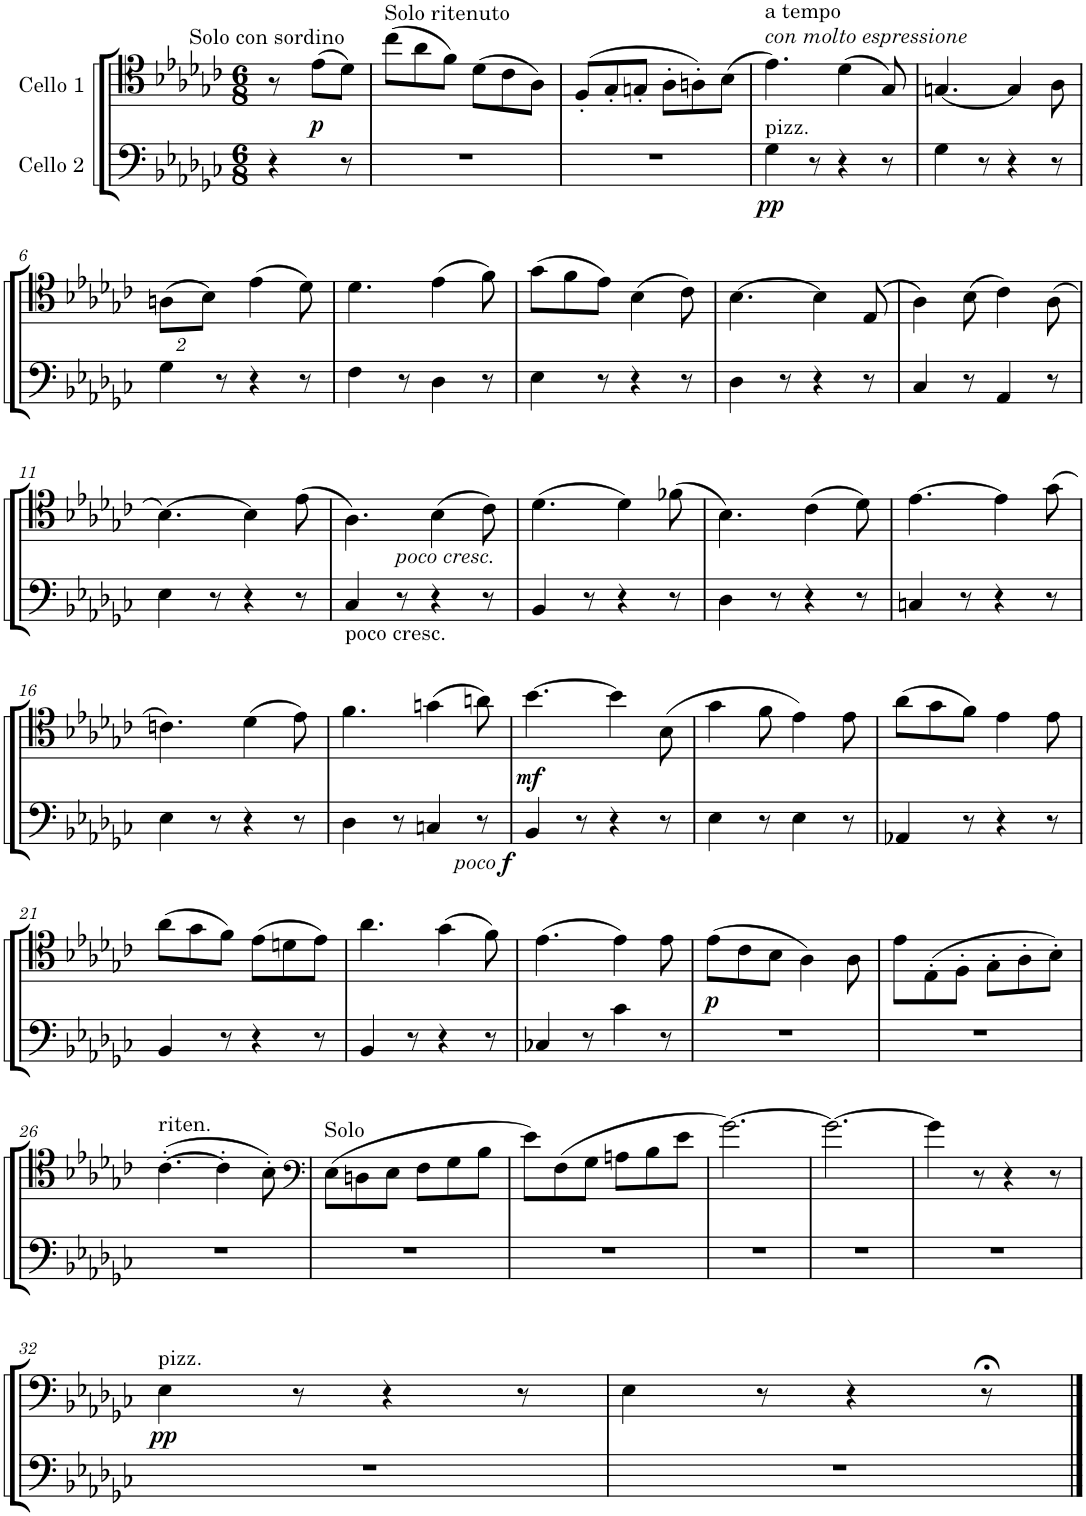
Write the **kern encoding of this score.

**kern	**dynam	**kern	**dynam
*part2	*part2	*part1	*part1
*staff2	*staff2	*staff1	*staff1
*I"Cello 2	*	*I"Cello 1	*
*clefF4	*	*clefC4	*
*k[b-e-a-d-g-c-]	*	*k[b-e-a-d-g-c-]	*
*M6/8	*	*M6/8	*
=1	=1	=1	=1
!	!	!LO:TX:a:t=Solo con sordino	!
4r	.	8r	.
!	!	!	!LO:DY:b
.	.	(8e-\L	p
8r	.	8d-\J)	.
=2	=2	=2	=2
!	!	!LO:TX:a:t=Solo ritenuto	!
2.r	.	(8cc-\L	.
.	.	8a-\	.
.	.	8f\J)	.
.	.	(8d-\L	.
.	.	8c-\	.
.	.	8A-\J)	.
=3	=3	=3	=3
2.r	.	(8F'/L	.
.	.	8G-'/	.
.	.	8Gn'/J	.
.	.	8A-'\L	.
.	.	8An'\)	.
.	.	(8B-\J	.
=4	=4	=4	=4
!	!	!LO:TX:a:i:t=con molto espressione	!
!	!	!LO:TX:a:t=a tempo	!
!LO:TX:a:t=pizz.	!	!	!
!	!LO:DY:b	!	!
4G-\	pp	4.e-\)	.
8r	.	.	.
4r	.	(4d-\	.
8r	.	8G-/)	.
=5	=5	=5	=5
4G-\	.	[4.Gn/	.
8r	.	.	.
4r	.	4G/]	.
8r	.	8A-\	.
!!LO:LB:g=z
=6	=6	=6	=6
*	*	*Xbrackettup	*
4G-\	.	(16%3An\L	.
.	.	16%3B-\J)	.
8r	.	.	.
4r	.	(4e-\	.
8r	.	8d-\)	.
=7	=7	=7	=7
4F\	.	4.d-\	.
8r	.	.	.
4D-\	.	(4e-\	.
8r	.	8f\)	.
=8	=8	=8	=8
4E-\	.	(8g-\L	.
.	.	8f\	.
8r	.	8e-\J)	.
4r	.	(4B-\	.
8r	.	8c-\)	.
=9	=9	=9	=9
4D-\	.	[4.B-\	.
8r	.	.	.
4r	.	4B-\]	.
8r	.	(8E-/	.
=10	=10	=10	=10
4C-/	.	4A-\)	.
8r	.	(8B-\	.
4AA-/	.	4c-\)	.
8r	.	(8A-\	.
!!LO:LB:g=z
=11	=11	=11	=11
4E-\	.	[4.B-\)	.
8r	.	.	.
4r	.	4B-\]	.
8r	.	(8e-\	.
=12	=12	=12	=12
!LO:TX:b:t=poco cresc.	!	!	!
4C-/	.	4.A-\)	.
8r	.	.	.
!	!	!LO:TX:b:i:t=poco cresc.	!
4r	.	(4B-\	.
8r	.	8c-\)	.
=13	=13	=13	=13
4BB-/	.	(4.d-\	.
8r	.	.	.
4r	.	4d-\)	.
8r	.	(8f-X\	.
=14	=14	=14	=14
4D-\	.	4.B-\)	.
8r	.	.	.
4r	.	(4c-\	.
8r	.	8d-\)	.
=15	=15	=15	=15
4Cn/	.	[4.e-\	.
8r	.	.	.
4r	.	4e-\]	.
8r	.	(8g-\	.
!!LO:LB:g=z
=16	=16	=16	=16
4E-\	.	4.cn\)	.
8r	.	.	.
4r	.	(4d-\	.
8r	.	8e-\)	.
=17	=17	=17	=17
4D-\	.	4.f\	.
8r	.	.	.
4Cn/	.	(4gn\	.
8r	.	8an\)	.
=18	=18	=18	=18
!	!LO:DY:b	!	!
!	!LO:DY:n=1:b	!	!LO:DY:b
4BB-/	other-dynamics f	[4.b-\	mf
8r	.	.	.
4r	.	4b-\]	.
8r	.	(8B-\	.
=19	=19	=19	=19
4E-\	.	4g-\	.
8r	.	8f\	.
4E-\	.	4e-\)	.
8r	.	8e-\	.
=20	=20	=20	=20
4AA-X/	.	(8a-\L	.
.	.	8g-\	.
8r	.	8f\J)	.
4r	.	4e-\	.
8r	.	8e-\	.
!!LO:LB:g=z
=21	=21	=21	=21
4BB-/	.	(8a-\L	.
.	.	8g-\	.
8r	.	8f\J)	.
4r	.	(8e-\L	.
.	.	8dn\	.
8r	.	8e-\J)	.
=22	=22	=22	=22
4BB-/	.	4.a-\	.
8r	.	.	.
4r	.	(4g-\	.
8r	.	8f\)	.
=23	=23	=23	=23
4C-X/	.	(4.e-\	.
8r	.	.	.
4c-\	.	4e-\)	.
8r	.	8e-\	.
=24	=24	=24	=24
!	!	!	!LO:DY:b
2.r	.	(8e-\L	p
.	.	8c-\	.
.	.	8B-\J	.
.	.	4A-\)	.
.	.	8A-\	.
=25	=25	=25	=25
2.r	.	8e-\L	.
.	.	(8E-'\	.
.	.	8F'\J	.
.	.	8G-'\L	.
.	.	8A-'\	.
.	.	8B-'\J)	.
!!LO:LB:g=z
=26	=26	=26	=26
!	!	!LO:TX:a:t=riten.	!
2.r	.	([4.c-'\	.
.	.	4c-'\]	.
.	.	8B-'\)	.
=27	=27	=27	=27
*	*	*clefF4	*
!	!	!LO:TX:a:t=Solo	!
2.r	.	(8E-\L	.
.	.	8Dn\	.
.	.	8E-\J	.
.	.	8F\L	.
.	.	8G-\	.
.	.	8B-\J	.
=28	=28	=28	=28
2.r	.	8e-\L)	.
.	.	(8F\	.
.	.	8G-\J	.
.	.	8An\L	.
.	.	8B-\	.
.	.	8e-\J	.
=29	=29	=29	=29
2.r	.	[2.g-\)	.
=30	=30	=30	=30
2.r	.	2.g-\_	.
=31	=31	=31	=31
2.r	.	4g-\]	.
.	.	8r	.
.	.	4r	.
.	.	8r	.
!!LO:LB:g=z
=32	=32	=32	=32
!	!	!LO:TX:a:t=pizz.	!
!	!	!	!LO:DY:b
2.r	.	4E-\	pp
.	.	8r	.
.	.	4r	.
.	.	8r	.
=33	=33	=33	=33
2.r	.	4E-\	.
.	.	8r	.
.	.	4r	.
.	.	8r;<	.
==	==	==	==
*-	*-	*-	*-
